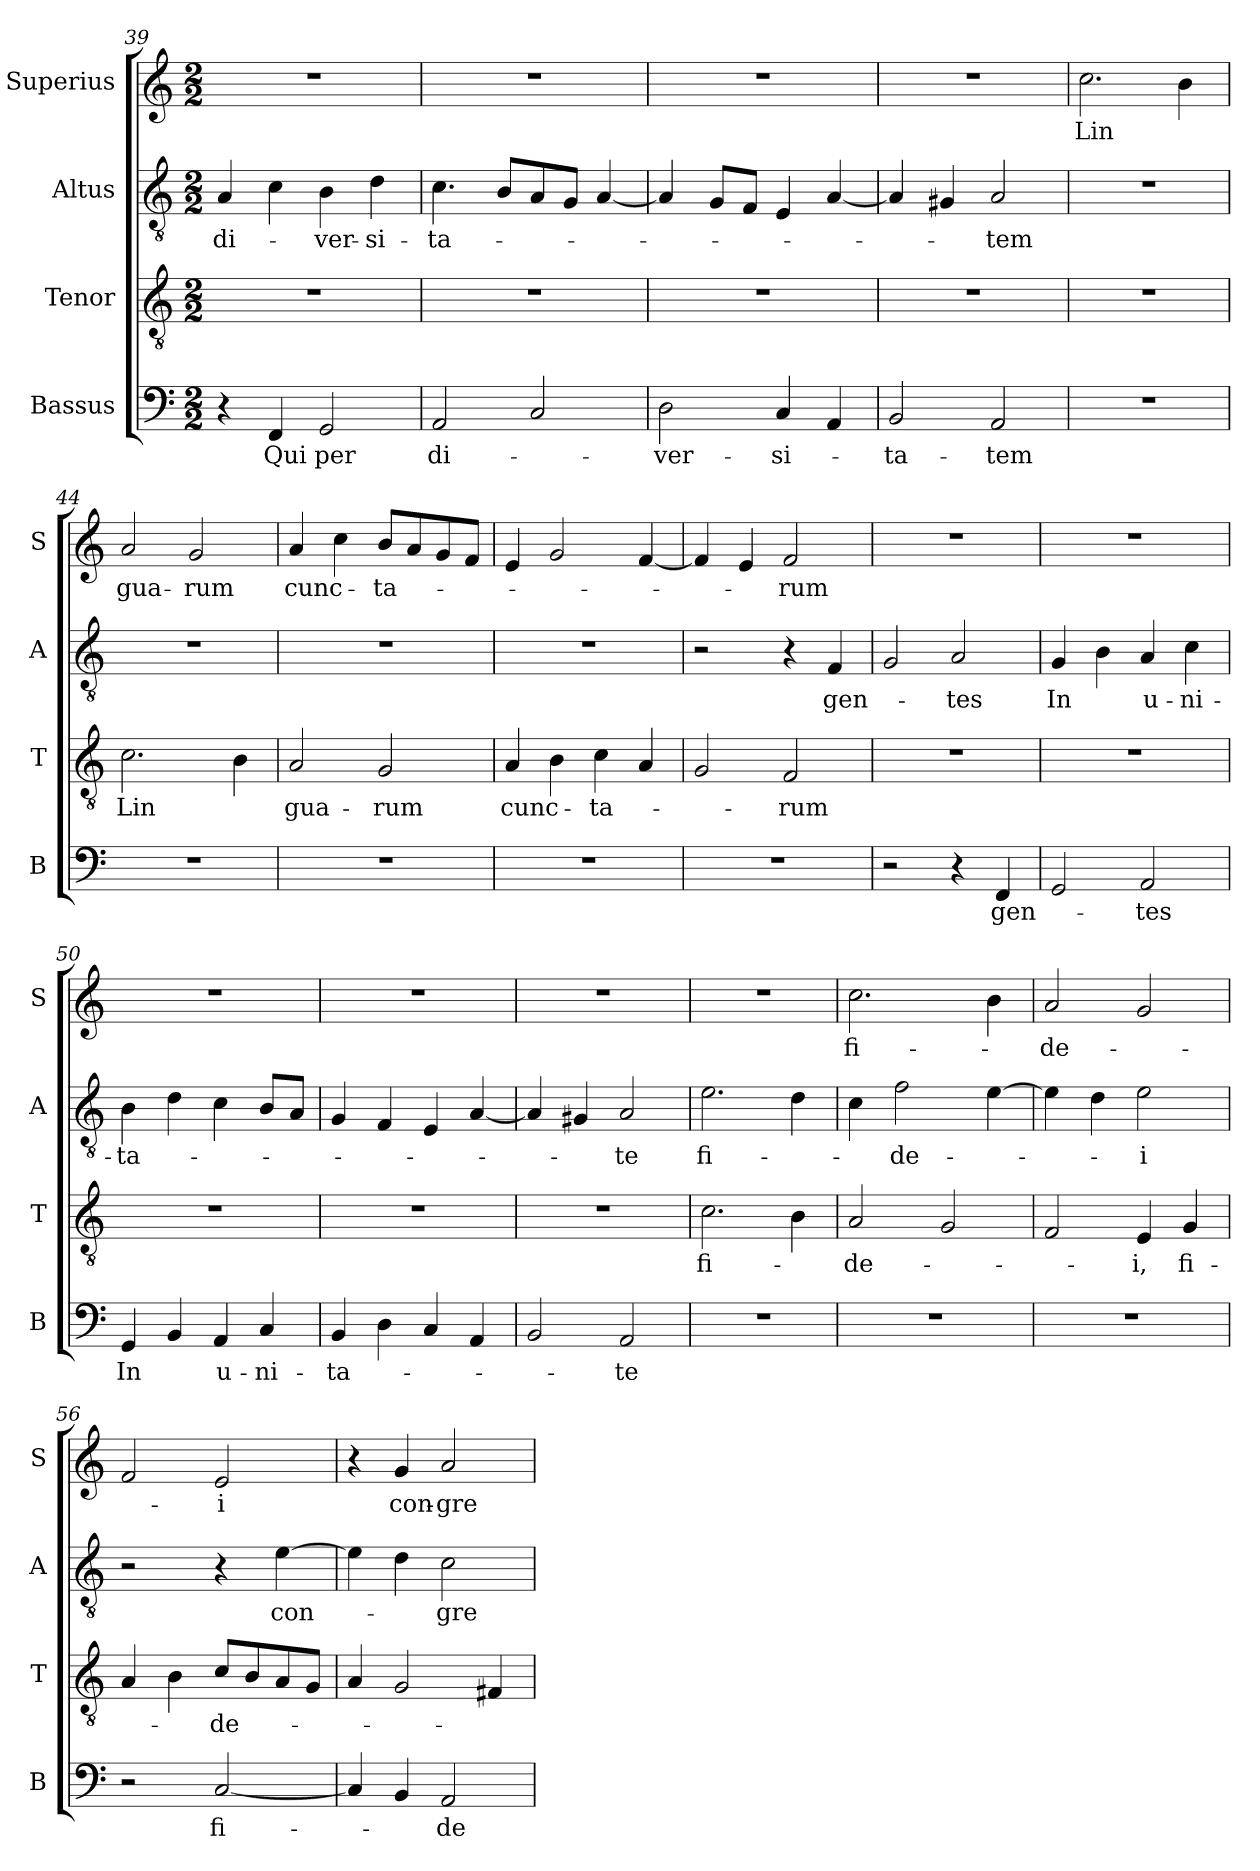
**kern	**text	**kern	**text	**kern	**text	**kern	**text
*part4	*part4	*part3	*part3	*part2	*part2	*part1	*part1
*staff4	*staff4	*staff3	*staff3	*staff2	*staff2	*staff1	*staff1
*I"Bassus	*	*I"Tenor	*	*I"Altus	*	*I"Superius	*
*I'B	*	*I'T	*	*I'A	*	*I'S	*
*clefF4	*	*clefGv2	*	*clefGv2	*	*clefG2	*
*k[]	*	*k[]	*	*k[]	*	*k[]	*
*M2/2	*	*M2/2	*	*M2/2	*	*M2/2	*
=39	=39	=39	=39	=39	=39	=39	=39
4r	.	1r	.	4A	di-	1r	.
4FF	Qui	.	.	4c	.	.	.
2GG	per	.	.	4B	-ver-	.	.
.	.	.	.	4d	-si-	.	.
=40	=40	=40	=40	=40	=40	=40	=40
2AA	di-	1r	.	4.c	-ta-	1r	.
.	.	.	.	8BL	.	.	.
2C	.	.	.	8A	.	.	.
.	.	.	.	8GJ	.	.	.
.	.	.	.	[4A	.	.	.
=41	=41	=41	=41	=41	=41	=41	=41
2D	-ver-	1r	.	4A]	.	1r	.
.	.	.	.	8GL	.	.	.
.	.	.	.	8FJ	.	.	.
4C	-si-	.	.	4E	.	.	.
4AA	.	.	.	[4A	.	.	.
=42	=42	=42	=42	=42	=42	=42	=42
2BB	-ta-	1r	.	4A]	.	1r	.
.	.	.	.	4G#X	.	.	.
2AA	-tem	.	.	2A	-tem	.	.
=43	=43	=43	=43	=43	=43	=43	=43
1r	.	1r	.	1r	.	2.cc	Lin
.	.	.	.	.	.	4b	.
=44	=44	=44	=44	=44	=44	=44	=44
1r	.	2.c	Lin	1r	.	2a	gua-
.	.	.	.	.	.	2g	-rum
.	.	4B	.	.	.	.	.
=45	=45	=45	=45	=45	=45	=45	=45
1r	.	2A	gua-	1r	.	4a	cunc-
.	.	.	.	.	.	4cc	.
.	.	2G	-rum	.	.	8bL	-ta-
.	.	.	.	.	.	8a	.
.	.	.	.	.	.	8g	.
.	.	.	.	.	.	8fJ	.
=46	=46	=46	=46	=46	=46	=46	=46
1r	.	4A	cunc-	1r	.	4e	.
.	.	4B	.	.	.	2g	.
.	.	4c	-ta-	.	.	.	.
.	.	4A	.	.	.	[4f	.
=47	=47	=47	=47	=47	=47	=47	=47
1r	.	2G	.	2r	.	4f]	.
.	.	.	.	.	.	4e	.
.	.	2F	-rum	4r	.	2f	-rum
.	.	.	.	4F	gen-	.	.
=48	=48	=48	=48	=48	=48	=48	=48
2r	.	1r	.	2G	.	1r	.
4r	.	.	.	2A	-tes	.	.
4FF	gen-	.	.	.	.	.	.
=49	=49	=49	=49	=49	=49	=49	=49
2GG	.	1r	.	4G	In	1r	.
.	.	.	.	4B	.	.	.
2AA	-tes	.	.	4A	u-	.	.
.	.	.	.	4c	-ni-	.	.
=50	=50	=50	=50	=50	=50	=50	=50
4GG	In	1r	.	4B	-ta-	1r	.
4BB	.	.	.	4d	.	.	.
4AA	u-	.	.	4c	.	.	.
4C	-ni-	.	.	8BL	.	.	.
.	.	.	.	8AJ	.	.	.
=51	=51	=51	=51	=51	=51	=51	=51
4BB	-ta-	1r	.	4G	.	1r	.
4D	.	.	.	4F	.	.	.
4C	.	.	.	4E	.	.	.
4AA	.	.	.	[4A	.	.	.
=52	=52	=52	=52	=52	=52	=52	=52
2BB	.	1r	.	4A]	.	1r	.
.	.	.	.	4G#X	.	.	.
2AA	-te	.	.	2A	-te	.	.
=53	=53	=53	=53	=53	=53	=53	=53
1r	.	2.c	fi-	2.e	fi-	1r	.
.	.	4B	.	4d	.	.	.
=54	=54	=54	=54	=54	=54	=54	=54
1r	.	2A	-de-	4c	.	2.cc	fi-
.	.	.	.	2f	-de-	.	.
.	.	2G	.	.	.	.	.
.	.	.	.	[4e	.	4b	.
=55	=55	=55	=55	=55	=55	=55	=55
1r	.	2F	.	4e]	.	2a	-de-
.	.	.	.	4d	.	.	.
.	.	4E	-i,	2e	-i	2g	.
!	!	!	!LO:LY:i	!	!	!	!
.	.	4G	fi-	.	.	.	.
=56	=56	=56	=56	=56	=56	=56	=56
2r	.	4A	.	2r	.	2f	.
.	.	4B	.	.	.	.	.
!	!	!	!LO:LY:i	!	!	!	!
[2C	fi-	8cL	-de-	4r	.	2e	-i
.	.	8B	.	.	.	.	.
.	.	8A	.	[4e	con-	.	.
.	.	8GJ	.	.	.	.	.
=57	=57	=57	=57	=57	=57	=57	=57
4C]	.	4A	.	4e]	.	4r	.
4BB	.	2G	.	4d	.	4g	con-
2AA	-de-	.	.	2c	-gre-	2a	-gre-
.	.	4F#X	.	.	.	.	.
=	=	=	=	=	=	=	=
*-	*-	*-	*-	*-	*-	*-	*-
